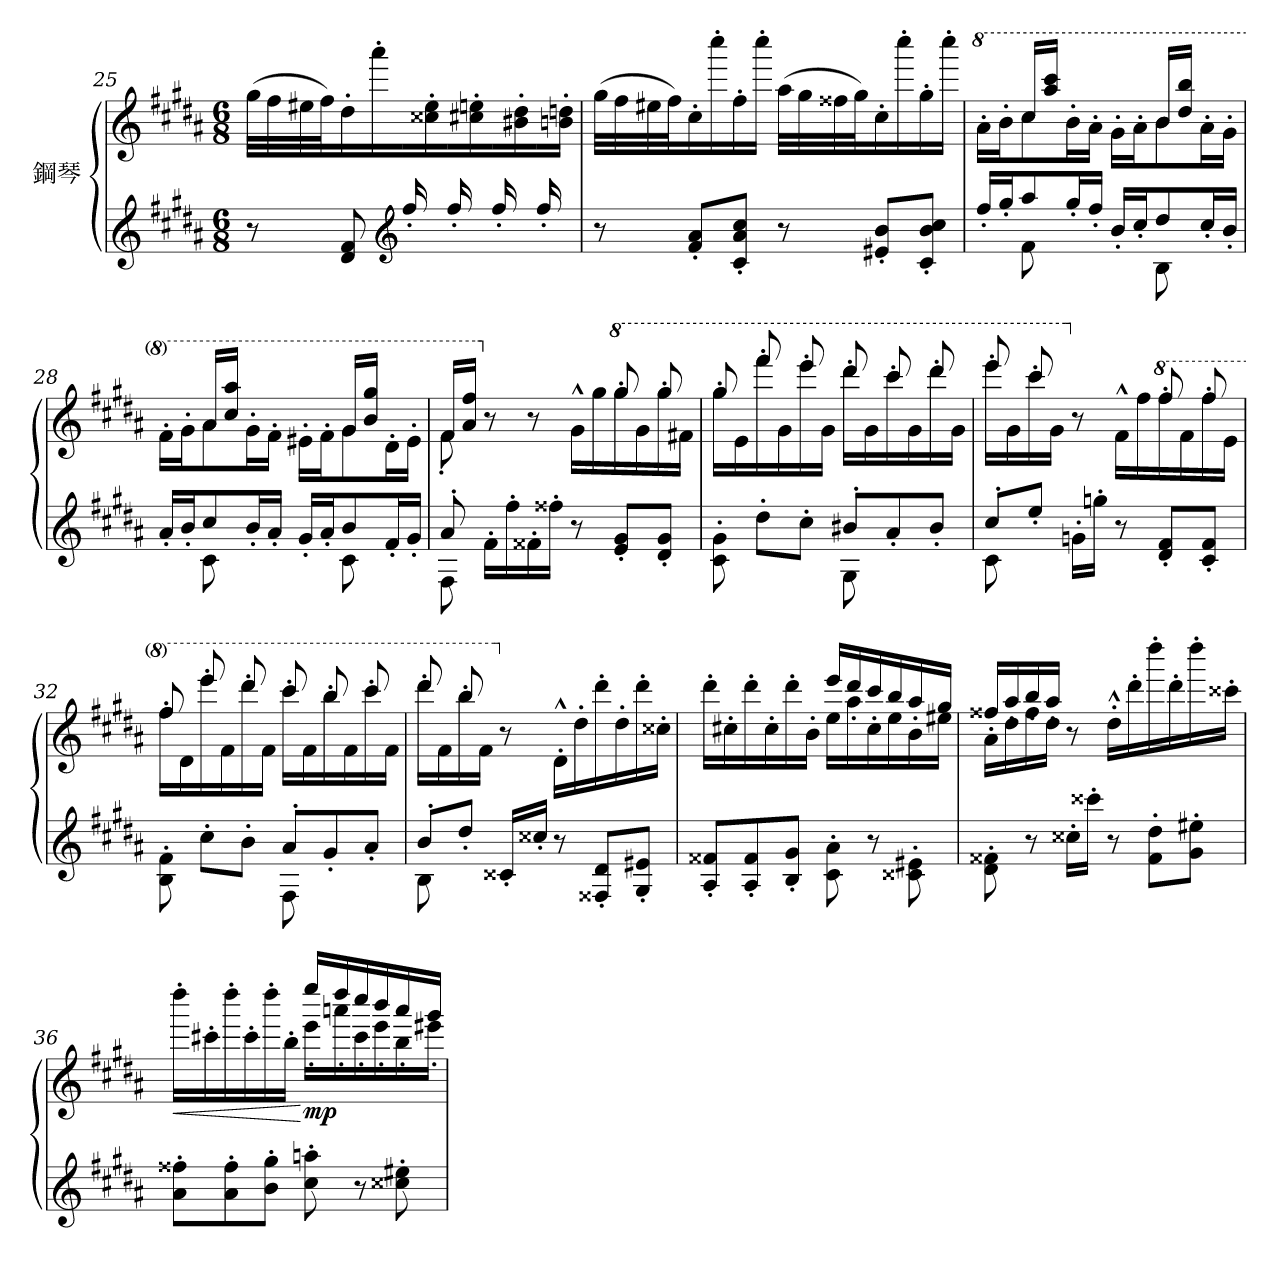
**kern	**kern	**dynam
*part1	*part1	*part1
*staff2	*staff1	*staff1/2
*I"鋼琴	*	*
*clefG2	*clefG2	*
*k[f#c#g#d#a#]	*k[f#c#g#d#a#]	*
*M6/8	*M6/8	*
=25	=25	=25
*^	*	*
4ryy	8r	(>32gg#\LLL	.
.	.	32ff#\	.
.	.	32ee#X\	.
.	.	32ff#\J)	.
.	8d#/ 8f#/	16dd#'\	.
.	.	16aaa#'\JJ	.
*clefG2	*	*	*
16ff#'/LL	16ryy	16ryy	.
16ryy	16ryy	16cc##X\' 16ee#\'JJ	.
16ff#'/LL	16ryy	16ryy	.
16ryy	16ryy	16cc#X\' 16een\'	.
16ff#'/	16ryy	16ryy	.
16ryy	16ryy	16b#X\' 16dd#\'	.
16ff#'/	16ryy	16ryy	.
16ryy	16ryy	16bn\' 16ddn\'JJ	.
*v	*v	*	*
=26	=26	=26
8r	(>32gg#\LLL	.
.	32ff#\	.
.	32ee#X\	.
.	32ff#\J)	.
8f#/' 8a#/'L	16cc#'\	.
.	16cccc#'\	.
8c#/' 8a#/' 8cc#/'J	16ff#'\	.
.	16cccc#'\JJ	.
8r	(>32aa#\LLL	.
.	32gg#\	.
.	32ff##X\	.
.	32gg#\J)	.
8e#X/' 8b/'L	16cc#'\	.
.	16cccc#'\	.
8c#/' 8b/' 8cc#/'J	16gg#'\	.
.	16cccc#'\JJ	.
!!LO:PB:g=z
=27	=27	=27
*^	*	*
*	*	*8va	*
*	*	*^	*
16ff#'/LL	8ryy	16aa#'\LL	8ryy	.
16gg#'/J	.	16bb'\J	.	.
8aa#/	8f#:\	8ccc#\	16ccc#/LL	.
.	.	.	16aaa#/ 16cccc#/JJ	.
16gg#'/L	4ryy	16bb'\L	4ryy	.
16ff#'/JJ	.	16aa#'\JJ	.	.
16b'/LL	.	16gg#'\LL	.	.
16cc#'/J	.	16aa#'\J	.	.
8dd#/	8B:\	8bb\	16bb/LL	.
.	.	.	16ddd#/ 16bbb/JJ	.
16cc#'/L	8ryy	16aa#'\L	8ryy	.
16b'/JJ	.	16gg#'\JJ	.	.
=28	=28	=28	=28	=28
16a#'/LL	8ryy	16ff#'\LL	8ryy	.
16b'/J	.	16gg#'\J	.	.
8cc#/	8c#:\	8aa#\	16aa#/LL	.
.	.	.	16ccc#/ 16aaa#/JJ	.
16b'/L	4ryy	16gg#'\L	4ryy	.
16a#'/JJ	.	16ff#'\JJ	.	.
16g#'/LL	.	16ee#X'\LL	.	.
16a#'/J	.	16ff#'\J	.	.
8b/	8c#:\	8gg#\	16gg#/LL	.
.	.	.	16bb/ 16ggg#/JJ	.
16f#'/L	8ryy	16dd#'\L	8ryy	.
16g#'/JJ	.	16ee#'\JJ	.	.
=29	=29	=29	=29	=29
8a#'/	8F#:\	16ff#/LL	8ff#'\	.
.	.	16aa#/ 16fff#/JJ	.	.
*	*	*X8va	*	*
16f#'\LL	2ryy	8r	4.ryy	.
16ff#'\	.	.	.	.
16f##X'\	.	8r	.	.
16ff##X'\JJ	.	.	.	.
8r	.	16g#^^\LL	.	.
.	.	16gg#\	.	.
*	*	*8va	*	*
8e/' 8g#/'L	.	16ggg#'\	8ggg#/	.
.	.	16gg#\	.	.
8d#/' 8g#/'J	8ryy	16ggg#'\	8ggg#/	.
.	.	16ff#X\JJ	.	.
=30	=30	=30	=30	=30
8c#\' 8g#\'	4.ryy	16ggg#'\LL	8ggg#/	.
.	.	16ee\	.	.
8dd#'\L	.	16ffff#'\	8ffff#/	.
.	.	16gg#\	.	.
8cc#'\J	.	16eeee'\	8eeee/	.
.	.	16gg#\JJ	.	.
8b#X'/L	8G#:\	16dddd#'\LL	8dddd#/	.
.	.	16gg#\	.	.
8a#'/	4ryy	16cccc#'\	8cccc#/	.
.	.	16gg#\	.	.
8b#'/J	.	16dddd#'\	8dddd#/	.
.	.	16gg#\JJ	.	.
!!LO:LB:g=z	!!
=31	=31	=31	=31	=31
8cc#'/L	8c#:\	16eeee'\LL	8eeee/	.
.	.	16gg#\	.	.
8ee'/J	2ryy	16cccc#'\	8cccc#/	.
.	.	16gg#\JJ	.	.
*	*	*X8va	*	*
16gn'\LL	.	8r	4ryy	.
16ggn'\JJ	.	.	.	.
8r	.	16f#^^\LL	.	.
.	.	16ff#\	.	.
*	*	*8va	*	*
8d#/' 8f#/'L	.	16fff#'\	8fff#/	.
.	.	16ff#\	.	.
8c#/' 8f#/'J	8ryy	16fff#'\	8fff#/	.
.	.	16ee\JJ	.	.
=32	=32	=32	=32	=32
8B\' 8f#\'	4.ryy	16fff#'\LL	8fff#/	.
.	.	16dd#\	.	.
8cc#'\L	.	16eeee'\	8eeee/	.
.	.	16ff#\	.	.
8b'\J	.	16dddd#'\	8dddd#/	.
.	.	16ff#\JJ	.	.
8a#'/L	8F#:\	16cccc#'\LL	8cccc#/	.
.	.	16ff#\	.	.
8g#'/	4ryy	16bbb'\	8bbb/	.
.	.	16ff#\	.	.
8a#'/J	.	16cccc#'\	8cccc#/	.
.	.	16ff#\JJ	.	.
=33	=33	=33	=33	=33
8b'/L	8B:\	16dddd#'\LL	8dddd#/	.
.	.	16ff#\	.	.
8dd#'/J	2ryy	16bbb'\	8bbb/	.
.	.	16ff#\JJ	.	.
*	*	*X8va	*	*
16c##X'/LL	.	8r	2ryy	.
16cc##X'/JJ	.	.	.	.
8r	.	16d#'^^\LL	.	.
.	.	16dd#'\	.	.
8F##X/' 8d#/'L	.	16ddd#'\	.	.
.	.	16dd#'\	.	.
8G#/' 8e#X/'J	8ryy	16ddd#'\	.	.
.	.	16cc##X'\JJ	.	.
*v	*v	*	*	*
=34	=34	=34	=34
8A#/' 8f##X/'L	16ddd#'\LL	4.ryy	.
.	16cc#X'\	.	.
8A#/' 8f##/'	16ddd#'\	.	.
.	16cc#'\	.	.
8B/' 8g#/'J	16ddd#'\	.	.
.	16b'\JJ	.	.
8c#\' 8a#\'	16ee\LL	16eee'/LL	.
.	16aa#\	16ddd#'/	.
8r	16cc#\	16ccc#'/	.
.	16ee\	16bb'/	.
8c##X\' 8e#X\'	16b\	16aa#'/	.
.	16ee#X\JJ	16gg#'/JJ	.
!!LO:LB:g=z	!!
=35	=35	=35	=35
8d#\' 8f##X\'	16a#\LL	16ff##X'/LL	.
.	16dd#\	16aa#'/	.
8r	16ff##\	16bb'/	.
.	16dd#\JJ	16aa#'/JJ	.
16cc##X'\LL	8r	2ryy	.
16ccc##X'\JJ	.	.	.
8r	16dd#'^^\LL	.	.
.	16ddd#'\	.	.
8f##\' 8dd#\'L	16dddd#'\	.	.
.	16ddd#'\	.	.
8g#\' 8ee#X\'J	16dddd#'\	.	.
.	16ccc##X'\JJ	.	.
=36	=36	=36	=36
!	!	!	!LO:HP:b
8a#\' 8ff##X\'L	16dddd#'\LL	4.ryy	<
.	16ccc#X'\	.	.
8a#\' 8ff##\'	16dddd#'\	.	.
.	16ccc#'\	.	.
8b\' 8gg#\'J	16dddd#'\	.	.
.	16bb'\JJ	.	.
!	!	!	!LO:DY:n=1:b
8cc#\' 8aan\'	16eee\LL	16eeee'/LL	[ mp
.	16aaan\	16dddd#'/	.
8r	16ccc#\	16cccc#'/	.
.	16eee\	16bbb'/	.
8cc##X\' 8ee#X\'	16bb\	16aaa'/	.
.	16eee#X\JJ	16ggg#'/JJ	.
*	*v	*v	*
=	=	=
*-	*-	*-
